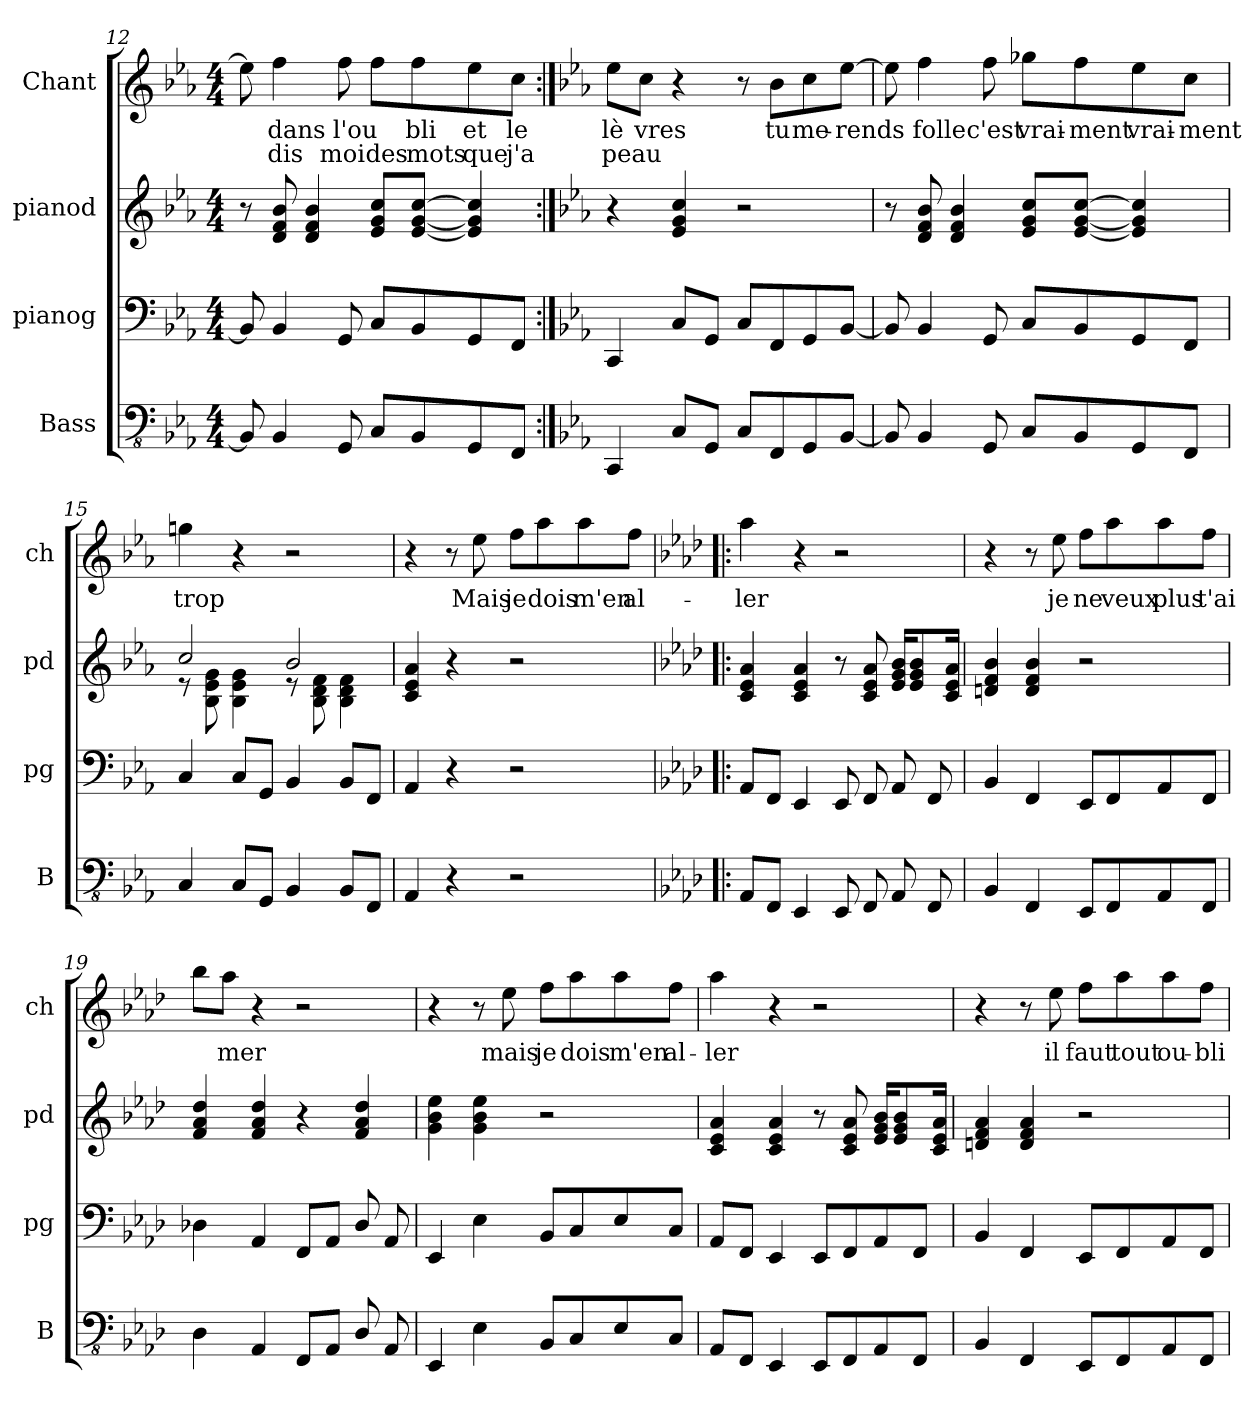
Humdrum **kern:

**kern	**kern	**kern	**kern	**text	**text
*part4	*part3	*part2	*part1	*part1	*part1
*staff4	*staff3	*staff2	*staff1	*staff1	*staff1
*I"Bass	*I"pianog	*I"pianod	*I"Chant	*	*
*I'B	*I'pg	*I'pd	*I'ch	*	*
!!LO:PB:g=z
*clefFv4	*clefF4	*clefG2	*clefG2	*	*
*k[b-e-a-]	*k[b-e-a-]	*k[b-e-a-]	*k[b-e-a-]	*	*
*M4/4	*M4/4	*M4/4	*M4/4	*	*
=12	=12	=12	=12	=12	=12
8BBB-/]	8BB-/]	8r	8ee-\]	.	.
4BBB-/	4BB-/	8d/ 8f/ 8b-/	4ff\	dans	dis
.	.	4d/ 4f/ 4b-/	.	.	.
8GGG/	8GG/	.	8ff\	l'ou	moi
8CC/L	8C/L	8e-/ 8g/ 8cc/L	8ff\L	.	des
8BBB-/	8BB-/	[8e-/ [8g/ [8cc/J	8ff\	bli	mots
8GGG/	8GG/	4e-/] 4g/] 4cc/]	8ee-\	et	que
8FFF/J	8FF/J	.	8cc\J	le	j'a
=13:|!	=13:|!	=13:|!	=13:|!	=13:|!	=13:|!
*k[b-e-a-]	*k[b-e-a-]	*k[b-e-a-]	*k[b-e-a-]	*	*
4CCC/	4CC/	4r	8ee-\L	lè	peau
.	.	.	8cc\J	vres	.
8CC/L	8C/L	4e-/ 4g/ 4cc/	4r	.	.
8GGG/J	8GG/J	.	.	.	.
8CC/L	8C/L	2r	8r	.	.
8FFF/	8FF/	.	8b-\L	tu	.
8GGG/	8GG/	.	8cc\	me-	.
[8BBB-/J	[8BB-/J	.	[8ee-\J	-rends	.
!!LO:LB:g=z
=14	=14	=14	=14	=14	=14
8BBB-/]	8BB-/]	8r	8ee-\]	.	.
4BBB-/	4BB-/	8d/ 8f/ 8b-/	4ff\	folle	.
.	.	4d/ 4f/ 4b-/	.	.	.
8GGG/	8GG/	.	8ff\	c'est	.
8CC/L	8C/L	8e-/ 8g/ 8cc/L	8gg-X\L	vrai-	.
8BBB-/	8BB-/	[8e-/ [8g/ [8cc/J	8ff\	ment	.
8GGG/	8GG/	4e-/] 4g/] 4cc/]	8ee-\	vrai-	.
8FFF/J	8FF/J	.	8cc\J	ment	.
=15	=15	=15	=15	=15	=15
*	*	*^	*	*	*
4CC/	4C/	2cc/	8r	4ggn\	trop	.
.	.	.	8B-\ 8e-\ 8g\	.	.	.
8CC/L	8C/L	.	4B-\ 4e-\ 4g\	4r	.	.
8GGG/J	8GG/J	.	.	.	.	.
4BBB-/	4BB-/	2b-/	8r	2r	.	.
.	.	.	8B-\ 8d\ 8f\	.	.	.
8BBB-/L	8BB-/L	.	4B-\ 4d\ 4f\	.	.	.
8FFF/J	8FF/J	.	.	.	.	.
*	*	*v	*v	*	*	*
=16	=16	=16	=16	=16	=16
4AAA-/	4AA-/	4c/ 4e-/ 4a-/	4r	.	.
4r	4r	4r	8r	.	.
.	.	.	8ee-\	Mais	.
2r	2r	2r	8ff\L	je	.
.	.	.	8aa-\	dois	.
.	.	.	8aa-\	m'en	.
.	.	.	8ff\J	al-	.
!!LO:LB:g=z
=17!|:	=17!|:	=17!|:	=17!|:	=17!|:	=17!|:
*k[b-e-a-d-]	*k[b-e-a-d-]	*k[b-e-a-d-]	*k[b-e-a-d-]	*	*
8AAA-/L	8AA-/L	4c/ 4e-/ 4a-/	4aa-\	ler	.
8FFF/J	8FF/J	.	.	.	.
4EEE-/	4EE-/	4c/ 4e-/ 4a-/	4r	.	.
8EEE-/	8EE-/	8r	2r	.	.
8FFF/	8FF/	8c/ 8e-/ 8a-/	.	.	.
8AAA-/	8AA-/	16e-/ 16g/ 16b-/KL	.	.	.
.	.	8e-/ 8g/ 8b-/	.	.	.
8FFF/	8FF/	.	.	.	.
.	.	16c/ 16e-/ 16a-/Jk	.	.	.
=18	=18	=18	=18	=18	=18
4BBB-/	4BB-/	4dn/ 4f/ 4b-/	4r	.	.
4FFF/	4FF/	4d/ 4f/ 4b-/	8r	.	.
.	.	.	8ee-\	je	.
8EEE-/L	8EE-/L	2r	8ff\L	ne	.
8FFF/	8FF/	.	8aa-\	veux	.
8AAA-/	8AA-/	.	8aa-\	plus	.
8FFF/J	8FF/J	.	8ff\J	t'ai	.
=19	=19	=19	=19	=19	=19
4DD-\	4D-X\	4f/ 4a-/ 4dd-/	8bb-\L	.	.
.	.	.	8aa-\J	mer	.
4AAA-/	4AA-/	4f/ 4a-/ 4dd-/	4r	.	.
8FFF/L	8FF/L	4r	2r	.	.
8AAA-/J	8AA-/J	.	.	.	.
8DD-/	8D-/	4f/ 4a-/ 4dd-/	.	.	.
8AAA-/	8AA-/	.	.	.	.
!!LO:PB:g=z
=20	=20	=20	=20	=20	=20
4EEE-/	4EE-/	4g\ 4b-\ 4ee-\	4r	.	.
4EE-\	4E-\	4g\ 4b-\ 4ee-\	8r	.	.
.	.	.	8ee-\	mais	.
8BBB-/L	8BB-/L	2r	8ff\L	je	.
8CC/	8C/	.	8aa-\	dois	.
8EE-/	8E-/	.	8aa-\	m'en	.
8CC/J	8C/J	.	8ff\J	al-	.
=21	=21	=21	=21	=21	=21
8AAA-/L	8AA-/L	4c/ 4e-/ 4a-/	4aa-\	-ler	.
8FFF/J	8FF/J	.	.	.	.
4EEE-/	4EE-/	4c/ 4e-/ 4a-/	4r	.	.
8EEE-/L	8EE-/L	8r	2r	.	.
8FFF/	8FF/	8c/ 8e-/ 8a-/	.	.	.
8AAA-/	8AA-/	16e-/ 16g/ 16b-/KL	.	.	.
.	.	8e-/ 8g/ 8b-/	.	.	.
8FFF/J	8FF/J	.	.	.	.
.	.	16c/ 16e-/ 16a-/Jk	.	.	.
=22	=22	=22	=22	=22	=22
4BBB-/	4BB-/	4dn/ 4f/ 4a-/	4r	.	.
4FFF/	4FF/	4d/ 4f/ 4a-/	8r	.	.
.	.	.	8ee-\	il	.
8EEE-/L	8EE-/L	2r	8ff\L	faut	.
8FFF/	8FF/	.	8aa-\	tout	.
8AAA-/	8AA-/	.	8aa-\	ou-	.
8FFF/J	8FF/J	.	8ff\J	-bli-	.
=	=	=	=	=	=
*-	*-	*-	*-	*-	*-
